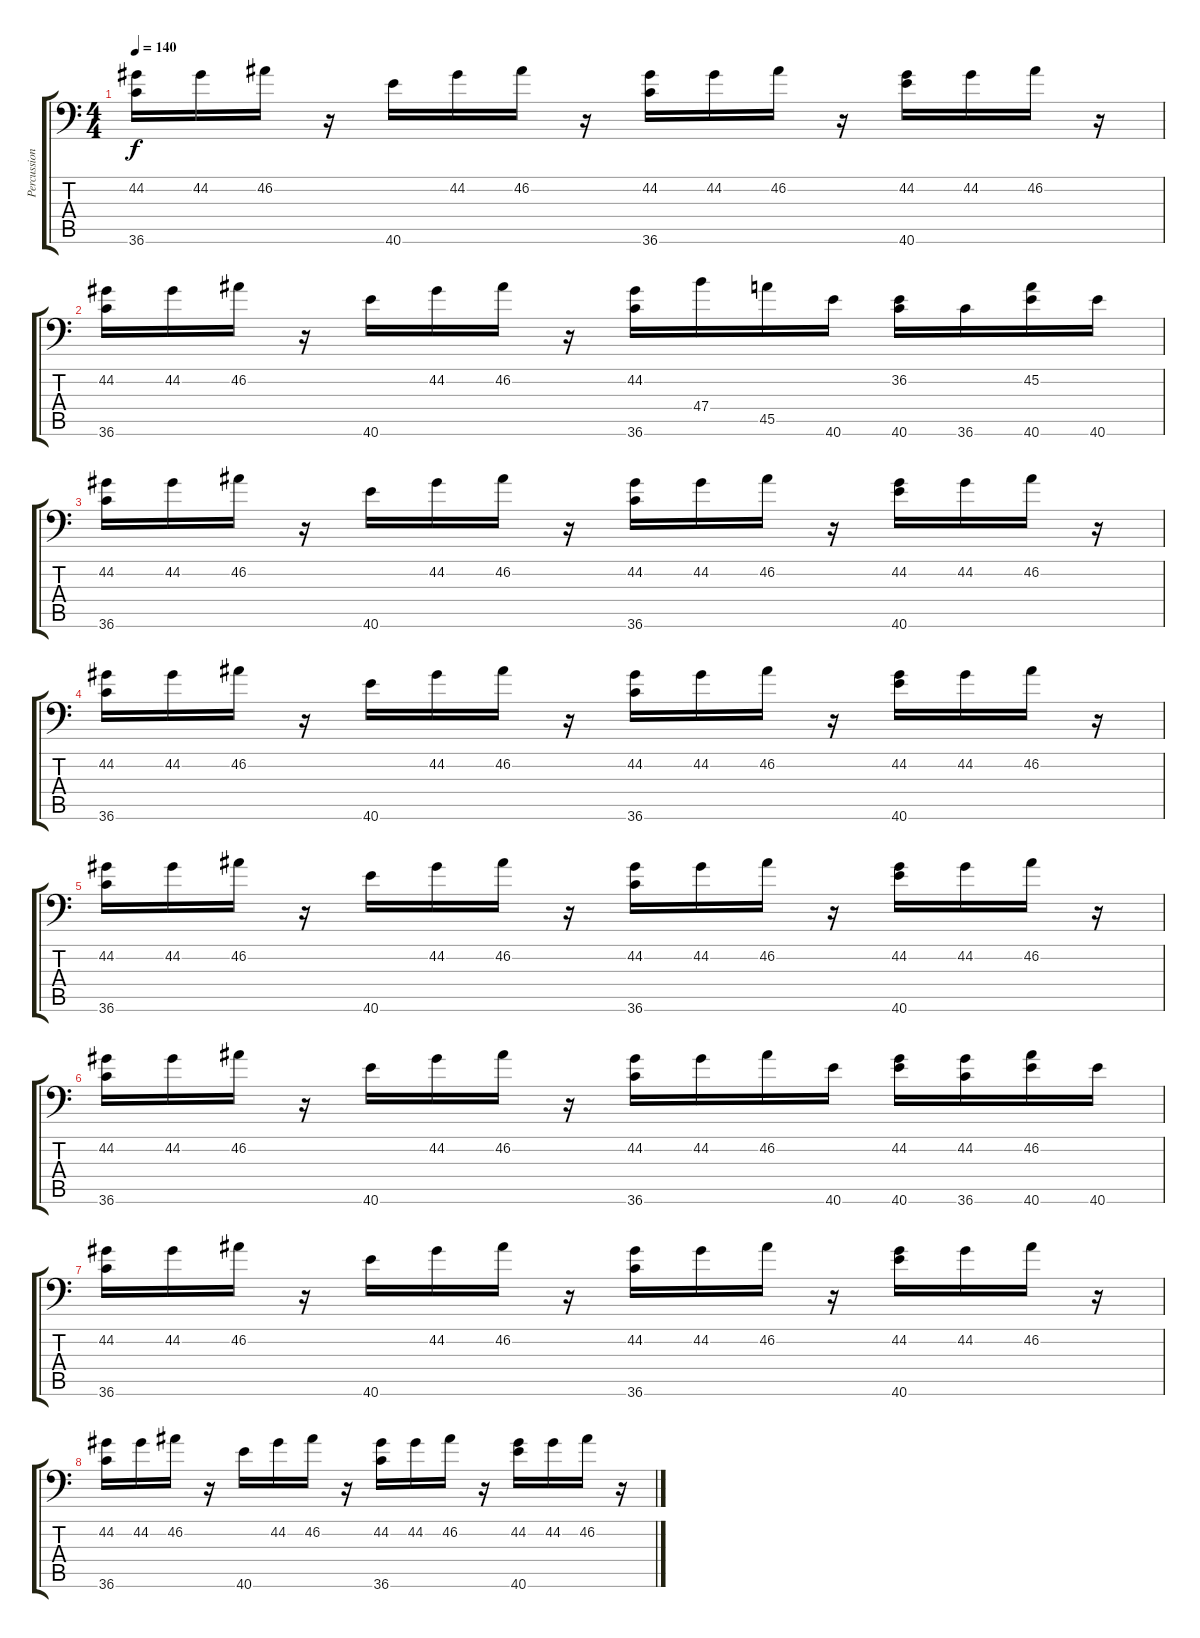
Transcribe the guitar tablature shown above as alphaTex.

\track ("Percussion" "Percussion") {instrument acousticgrandpiano}
\staff {score tabs}
\tuning (C-1 C-1 C-1 C-1 C-1 C-1) {hide}
\ts (4 4)
\tempo 140
\clef f4
\ks c
(44.2 36.6).16{dy f} 44.2.16 46.2.16 r.16 40.6.16 44.2.16 46.2.16 r.16 (44.2 36.6).16 44.2.16 46.2.16 r.16 (44.2 40.6).16 44.2.16 46.2.16 r.16 |
(44.2 36.6).16 44.2.16 46.2.16 r.16 40.6.16 44.2.16 46.2.16 r.16 (44.2 36.6).16 47.4.16 45.5.16 40.6.16 (36.2 40.6).16 36.6.16 (45.2 40.6).16 40.6.16 |
(44.2 36.6).16 44.2.16 46.2.16 r.16 40.6.16 44.2.16 46.2.16 r.16 (44.2 36.6).16 44.2.16 46.2.16 r.16 (44.2 40.6).16 44.2.16 46.2.16 r.16 |
(44.2 36.6).16 44.2.16 46.2.16 r.16 40.6.16 44.2.16 46.2.16 r.16 (44.2 36.6).16 44.2.16 46.2.16 r.16 (44.2 40.6).16 44.2.16 46.2.16 r.16 |
(44.2 36.6).16 44.2.16 46.2.16 r.16 40.6.16 44.2.16 46.2.16 r.16 (44.2 36.6).16 44.2.16 46.2.16 r.16 (44.2 40.6).16 44.2.16 46.2.16 r.16 |
(44.2 36.6).16 44.2.16 46.2.16 r.16 40.6.16 44.2.16 46.2.16 r.16 (44.2 36.6).16 44.2.16 46.2.16 40.6.16 (44.2 40.6).16 (44.2 36.6).16 (46.2 40.6).16 40.6.16 |
(44.2 36.6).16 44.2.16 46.2.16 r.16 40.6.16 44.2.16 46.2.16 r.16 (44.2 36.6).16 44.2.16 46.2.16 r.16 (44.2 40.6).16 44.2.16 46.2.16 r.16 |
(44.2 36.6).16 44.2.16 46.2.16 r.16 40.6.16 44.2.16 46.2.16 r.16 (44.2 36.6).16 44.2.16 46.2.16 r.16 (44.2 40.6).16 44.2.16 46.2.16 r.16
